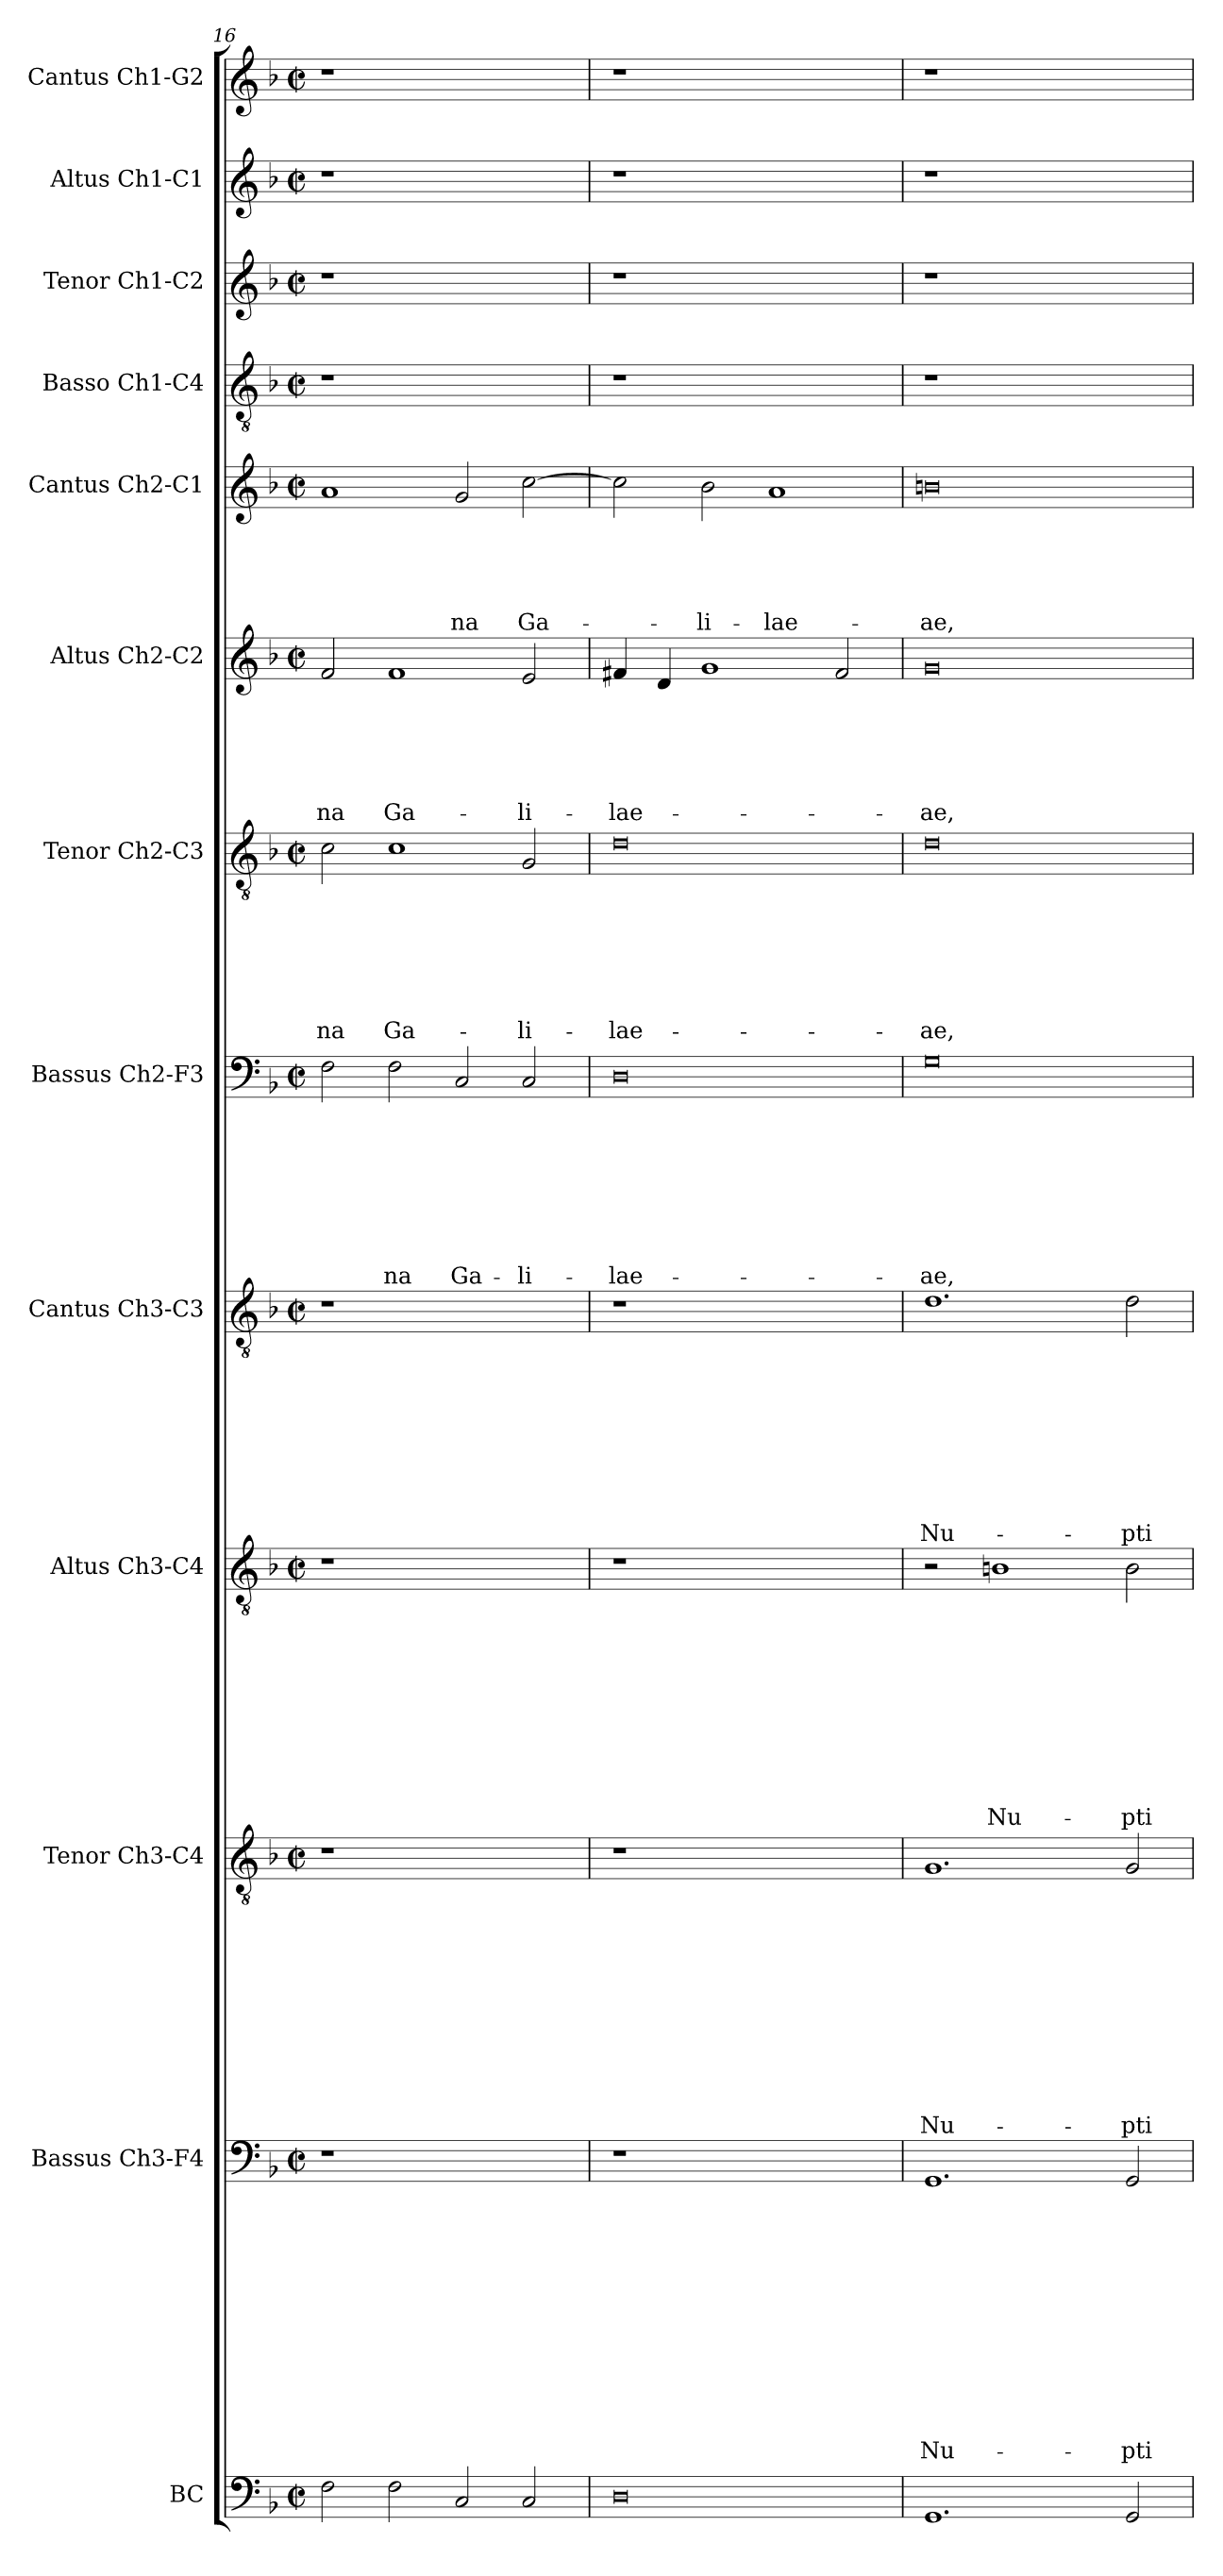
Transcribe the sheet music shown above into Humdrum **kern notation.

**kern	**kern	**text	**text	**text	**text	**text	**text	**text	**text	**text	**text	**text	**text	**kern	**text	**text	**text	**text	**text	**text	**text	**text	**text	**text	**text	**kern	**text	**text	**text	**text	**text	**text	**text	**text	**text	**text	**kern	**text	**text	**text	**text	**text	**text	**text	**text	**text	**kern	**text	**text	**text	**text	**text	**text	**text	**text	**kern	**text	**text	**text	**text	**text	**text	**text	**kern	**text	**text	**text	**text	**text	**text	**kern	**text	**text	**text	**text	**text	**kern	**kern	**kern	**kern
*part13	*part12	*part12	*part12	*part12	*part12	*part12	*part12	*part12	*part12	*part12	*part12	*part12	*part12	*part11	*part11	*part11	*part11	*part11	*part11	*part11	*part11	*part11	*part11	*part11	*part11	*part10	*part10	*part10	*part10	*part10	*part10	*part10	*part10	*part10	*part10	*part10	*part9	*part9	*part9	*part9	*part9	*part9	*part9	*part9	*part9	*part9	*part8	*part8	*part8	*part8	*part8	*part8	*part8	*part8	*part8	*part7	*part7	*part7	*part7	*part7	*part7	*part7	*part7	*part6	*part6	*part6	*part6	*part6	*part6	*part6	*part5	*part5	*part5	*part5	*part5	*part5	*part4	*part3	*part2	*part1
*staff13	*staff12	*staff12	*staff12	*staff12	*staff12	*staff12	*staff12	*staff12	*staff12	*staff12	*staff12	*staff12	*staff12	*staff11	*staff11	*staff11	*staff11	*staff11	*staff11	*staff11	*staff11	*staff11	*staff11	*staff11	*staff11	*staff10	*staff10	*staff10	*staff10	*staff10	*staff10	*staff10	*staff10	*staff10	*staff10	*staff10	*staff9	*staff9	*staff9	*staff9	*staff9	*staff9	*staff9	*staff9	*staff9	*staff9	*staff8	*staff8	*staff8	*staff8	*staff8	*staff8	*staff8	*staff8	*staff8	*staff7	*staff7	*staff7	*staff7	*staff7	*staff7	*staff7	*staff7	*staff6	*staff6	*staff6	*staff6	*staff6	*staff6	*staff6	*staff5	*staff5	*staff5	*staff5	*staff5	*staff5	*staff4	*staff3	*staff2	*staff1
*I"BC	*I"Bassus Ch3-F4	*	*	*	*	*	*	*	*	*	*	*	*	*I"Tenor Ch3-C4	*	*	*	*	*	*	*	*	*	*	*	*I"Altus Ch3-C4	*	*	*	*	*	*	*	*	*	*	*I"Cantus Ch3-C3	*	*	*	*	*	*	*	*	*	*I"Bassus Ch2-F3	*	*	*	*	*	*	*	*	*I"Tenor Ch2-C3	*	*	*	*	*	*	*	*I"Altus Ch2-C2	*	*	*	*	*	*	*I"Cantus Ch2-C1	*	*	*	*	*	*I"Basso Ch1-C4	*I"Tenor Ch1-C2	*I"Altus Ch1-C1	*I"Cantus Ch1-G2
*	*I'B3	*	*	*	*	*	*	*	*	*	*	*	*	*I'T3	*	*	*	*	*	*	*	*	*	*	*	*I'A3	*	*	*	*	*	*	*	*	*	*	*I'C3	*	*	*	*	*	*	*	*	*	*I'B2	*	*	*	*	*	*	*	*	*I'T2	*	*	*	*	*	*	*	*I'A2	*	*	*	*	*	*	*I'C2	*	*	*	*	*	*I'B1	*I'T1	*I'A1	*I'C1
*clefF4	*clefF4	*	*	*	*	*	*	*	*	*	*	*	*	*clefGv2	*	*	*	*	*	*	*	*	*	*	*	*clefGv2	*	*	*	*	*	*	*	*	*	*	*clefGv2	*	*	*	*	*	*	*	*	*	*clefF4	*	*	*	*	*	*	*	*	*clefGv2	*	*	*	*	*	*	*	*clefG2	*	*	*	*	*	*	*clefG2	*	*	*	*	*	*clefGv2	*clefG2	*clefG2	*clefG2
*k[b-]	*k[b-]	*	*	*	*	*	*	*	*	*	*	*	*	*k[b-]	*	*	*	*	*	*	*	*	*	*	*	*k[b-]	*	*	*	*	*	*	*	*	*	*	*k[b-]	*	*	*	*	*	*	*	*	*	*k[b-]	*	*	*	*	*	*	*	*	*k[b-]	*	*	*	*	*	*	*	*k[b-]	*	*	*	*	*	*	*k[b-]	*	*	*	*	*	*k[b-]	*k[b-]	*k[b-]	*k[b-]
*F:	*F:	*	*	*	*	*	*	*	*	*	*	*	*	*F:	*	*	*	*	*	*	*	*	*	*	*	*F:	*	*	*	*	*	*	*	*	*	*	*F:	*	*	*	*	*	*	*	*	*	*F:	*	*	*	*	*	*	*	*	*F:	*	*	*	*	*	*	*	*F:	*	*	*	*	*	*	*F:	*	*	*	*	*	*F:	*F:	*F:	*F:
*M2/2	*M2/2	*	*	*	*	*	*	*	*	*	*	*	*	*M2/2	*	*	*	*	*	*	*	*	*	*	*	*M2/2	*	*	*	*	*	*	*	*	*	*	*M2/2	*	*	*	*	*	*	*	*	*	*M2/2	*	*	*	*	*	*	*	*	*M2/2	*	*	*	*	*	*	*	*M2/2	*	*	*	*	*	*	*M2/2	*	*	*	*	*	*M2/2	*M2/2	*M2/2	*M2/2
*met(c|)	*met(c|)	*	*	*	*	*	*	*	*	*	*	*	*	*met(c|)	*	*	*	*	*	*	*	*	*	*	*	*met(c|)	*	*	*	*	*	*	*	*	*	*	*met(c|)	*	*	*	*	*	*	*	*	*	*met(c|)	*	*	*	*	*	*	*	*	*met(c|)	*	*	*	*	*	*	*	*met(c|)	*	*	*	*	*	*	*met(c|)	*	*	*	*	*	*met(c|)	*met(c|)	*met(c|)	*met(c|)
=16	=16	=16	=16	=16	=16	=16	=16	=16	=16	=16	=16	=16	=16	=16	=16	=16	=16	=16	=16	=16	=16	=16	=16	=16	=16	=16	=16	=16	=16	=16	=16	=16	=16	=16	=16	=16	=16	=16	=16	=16	=16	=16	=16	=16	=16	=16	=16	=16	=16	=16	=16	=16	=16	=16	=16	=16	=16	=16	=16	=16	=16	=16	=16	=16	=16	=16	=16	=16	=16	=16	=16	=16	=16	=16	=16	=16	=16	=16	=16	=16
2F\	1r	.	.	.	.	.	.	.	.	.	.	.	.	1r	.	.	.	.	.	.	.	.	.	.	.	1r	.	.	.	.	.	.	.	.	.	.	1r	.	.	.	.	.	.	.	.	.	2F\	.	.	.	.	.	.	.	.	2c\	.	.	.	.	.	.	-na	2f/	.	.	.	.	.	-na	1a	.	.	.	.	.	1r	1r	1r	1r
2F\	.	.	.	.	.	.	.	.	.	.	.	.	.	.	.	.	.	.	.	.	.	.	.	.	.	.	.	.	.	.	.	.	.	.	.	.	.	.	.	.	.	.	.	.	.	.	2F\	.	.	.	.	.	.	.	-na	1c	.	.	.	.	.	.	Ga-	1f	.	.	.	.	.	Ga-	.	.	.	.	.	.	.	.	.	.
2C/	1ryy	.	.	.	.	.	.	.	.	.	.	.	.	1ryy	.	.	.	.	.	.	.	.	.	.	.	1ryy	.	.	.	.	.	.	.	.	.	.	1ryy	.	.	.	.	.	.	.	.	.	2C/	.	.	.	.	.	.	.	Ga-	.	.	.	.	.	.	.	.	.	.	.	.	.	.	.	2g/	.	.	.	.	-na	1ryy	1ryy	1ryy	1ryy
2C/	.	.	.	.	.	.	.	.	.	.	.	.	.	.	.	.	.	.	.	.	.	.	.	.	.	.	.	.	.	.	.	.	.	.	.	.	.	.	.	.	.	.	.	.	.	.	2C/	.	.	.	.	.	.	.	-li-	2G/	.	.	.	.	.	.	-li-	2e/	.	.	.	.	.	-li-	[2cc\	.	.	.	.	Ga-	.	.	.	.
!!LO:PB:g=z
=17	=17	=17	=17	=17	=17	=17	=17	=17	=17	=17	=17	=17	=17	=17	=17	=17	=17	=17	=17	=17	=17	=17	=17	=17	=17	=17	=17	=17	=17	=17	=17	=17	=17	=17	=17	=17	=17	=17	=17	=17	=17	=17	=17	=17	=17	=17	=17	=17	=17	=17	=17	=17	=17	=17	=17	=17	=17	=17	=17	=17	=17	=17	=17	=17	=17	=17	=17	=17	=17	=17	=17	=17	=17	=17	=17	=17	=17	=17	=17	=17
0D	1r	.	.	.	.	.	.	.	.	.	.	.	.	1r	.	.	.	.	.	.	.	.	.	.	.	1r	.	.	.	.	.	.	.	.	.	.	1r	.	.	.	.	.	.	.	.	.	0D	.	.	.	.	.	.	.	-lae-	0d	.	.	.	.	.	.	-lae-	4f#X/	.	.	.	.	.	-lae-	2cc\]	.	.	.	.	.	1r	1r	1r	1r
.	.	.	.	.	.	.	.	.	.	.	.	.	.	.	.	.	.	.	.	.	.	.	.	.	.	.	.	.	.	.	.	.	.	.	.	.	.	.	.	.	.	.	.	.	.	.	.	.	.	.	.	.	.	.	.	.	.	.	.	.	.	.	.	4d/	.	.	.	.	.	.	.	.	.	.	.	.	.	.	.	.
.	.	.	.	.	.	.	.	.	.	.	.	.	.	.	.	.	.	.	.	.	.	.	.	.	.	.	.	.	.	.	.	.	.	.	.	.	.	.	.	.	.	.	.	.	.	.	.	.	.	.	.	.	.	.	.	.	.	.	.	.	.	.	.	1g	.	.	.	.	.	.	2b-\	.	.	.	.	-li-	.	.	.	.
.	1ryy	.	.	.	.	.	.	.	.	.	.	.	.	1ryy	.	.	.	.	.	.	.	.	.	.	.	1ryy	.	.	.	.	.	.	.	.	.	.	1ryy	.	.	.	.	.	.	.	.	.	.	.	.	.	.	.	.	.	.	.	.	.	.	.	.	.	.	.	.	.	.	.	.	.	1a	.	.	.	.	-lae-	1ryy	1ryy	1ryy	1ryy
.	.	.	.	.	.	.	.	.	.	.	.	.	.	.	.	.	.	.	.	.	.	.	.	.	.	.	.	.	.	.	.	.	.	.	.	.	.	.	.	.	.	.	.	.	.	.	.	.	.	.	.	.	.	.	.	.	.	.	.	.	.	.	.	2f#/	.	.	.	.	.	.	.	.	.	.	.	.	.	.	.	.
=18	=18	=18	=18	=18	=18	=18	=18	=18	=18	=18	=18	=18	=18	=18	=18	=18	=18	=18	=18	=18	=18	=18	=18	=18	=18	=18	=18	=18	=18	=18	=18	=18	=18	=18	=18	=18	=18	=18	=18	=18	=18	=18	=18	=18	=18	=18	=18	=18	=18	=18	=18	=18	=18	=18	=18	=18	=18	=18	=18	=18	=18	=18	=18	=18	=18	=18	=18	=18	=18	=18	=18	=18	=18	=18	=18	=18	=18	=18	=18	=18
1.GG	1.GG	.	.	.	.	.	.	.	.	.	.	.	Nu-	1.G	.	.	.	.	.	.	.	.	.	.	Nu-	2r	.	.	.	.	.	.	.	.	.	.	1.d	.	.	.	.	.	.	.	.	Nu-	0G	.	.	.	.	.	.	.	-ae,	0d	.	.	.	.	.	.	-ae,	0g	.	.	.	.	.	-ae,	0bn	.	.	.	.	-ae,	1r	1r	1r	1r
.	.	.	.	.	.	.	.	.	.	.	.	.	.	.	.	.	.	.	.	.	.	.	.	.	.	1Bn	.	.	.	.	.	.	.	.	.	Nu-	.	.	.	.	.	.	.	.	.	.	.	.	.	.	.	.	.	.	.	.	.	.	.	.	.	.	.	.	.	.	.	.	.	.	.	.	.	.	.	.	.	.	.	.
.	.	.	.	.	.	.	.	.	.	.	.	.	.	.	.	.	.	.	.	.	.	.	.	.	.	.	.	.	.	.	.	.	.	.	.	.	.	.	.	.	.	.	.	.	.	.	.	.	.	.	.	.	.	.	.	.	.	.	.	.	.	.	.	.	.	.	.	.	.	.	.	.	.	.	.	.	1ryy	1ryy	1ryy	1ryy
2GG/	2GG/	.	.	.	.	.	.	.	.	.	.	.	-pti-	2G/	.	.	.	.	.	.	.	.	.	.	-pti-	2B\	.	.	.	.	.	.	.	.	.	-pti-	2d\	.	.	.	.	.	.	.	.	-pti-	.	.	.	.	.	.	.	.	.	.	.	.	.	.	.	.	.	.	.	.	.	.	.	.	.	.	.	.	.	.	.	.	.	.
=	=	=	=	=	=	=	=	=	=	=	=	=	=	=	=	=	=	=	=	=	=	=	=	=	=	=	=	=	=	=	=	=	=	=	=	=	=	=	=	=	=	=	=	=	=	=	=	=	=	=	=	=	=	=	=	=	=	=	=	=	=	=	=	=	=	=	=	=	=	=	=	=	=	=	=	=	=	=	=	=
*-	*-	*-	*-	*-	*-	*-	*-	*-	*-	*-	*-	*-	*-	*-	*-	*-	*-	*-	*-	*-	*-	*-	*-	*-	*-	*-	*-	*-	*-	*-	*-	*-	*-	*-	*-	*-	*-	*-	*-	*-	*-	*-	*-	*-	*-	*-	*-	*-	*-	*-	*-	*-	*-	*-	*-	*-	*-	*-	*-	*-	*-	*-	*-	*-	*-	*-	*-	*-	*-	*-	*-	*-	*-	*-	*-	*-	*-	*-	*-	*-
